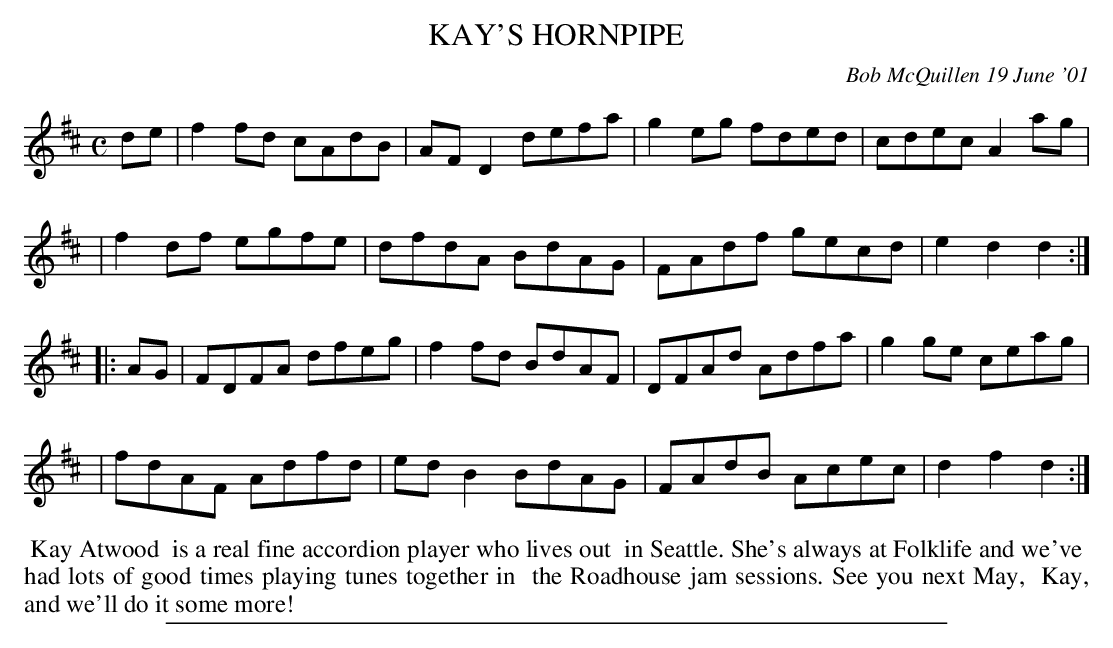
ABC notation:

X:1
T: KAY'S HORNPIPE
C: Bob McQuillen 19 June '01
M: C
L: 1/8
K: D
de \
| f2fd cAdB | AFD2 defa | g2eg fded | cdec A2ag |
| f2df egfe | dfdA BdAG | FAdf gecd | e2d2 d2 :|
|: AG \
| FDFA dfeg | f2fd BdAF | DFAd Adfa | g2ge ceag |
| fdAF Adfd | edB2 BdAG | FAdB Acec | d2f2 d2 :|
